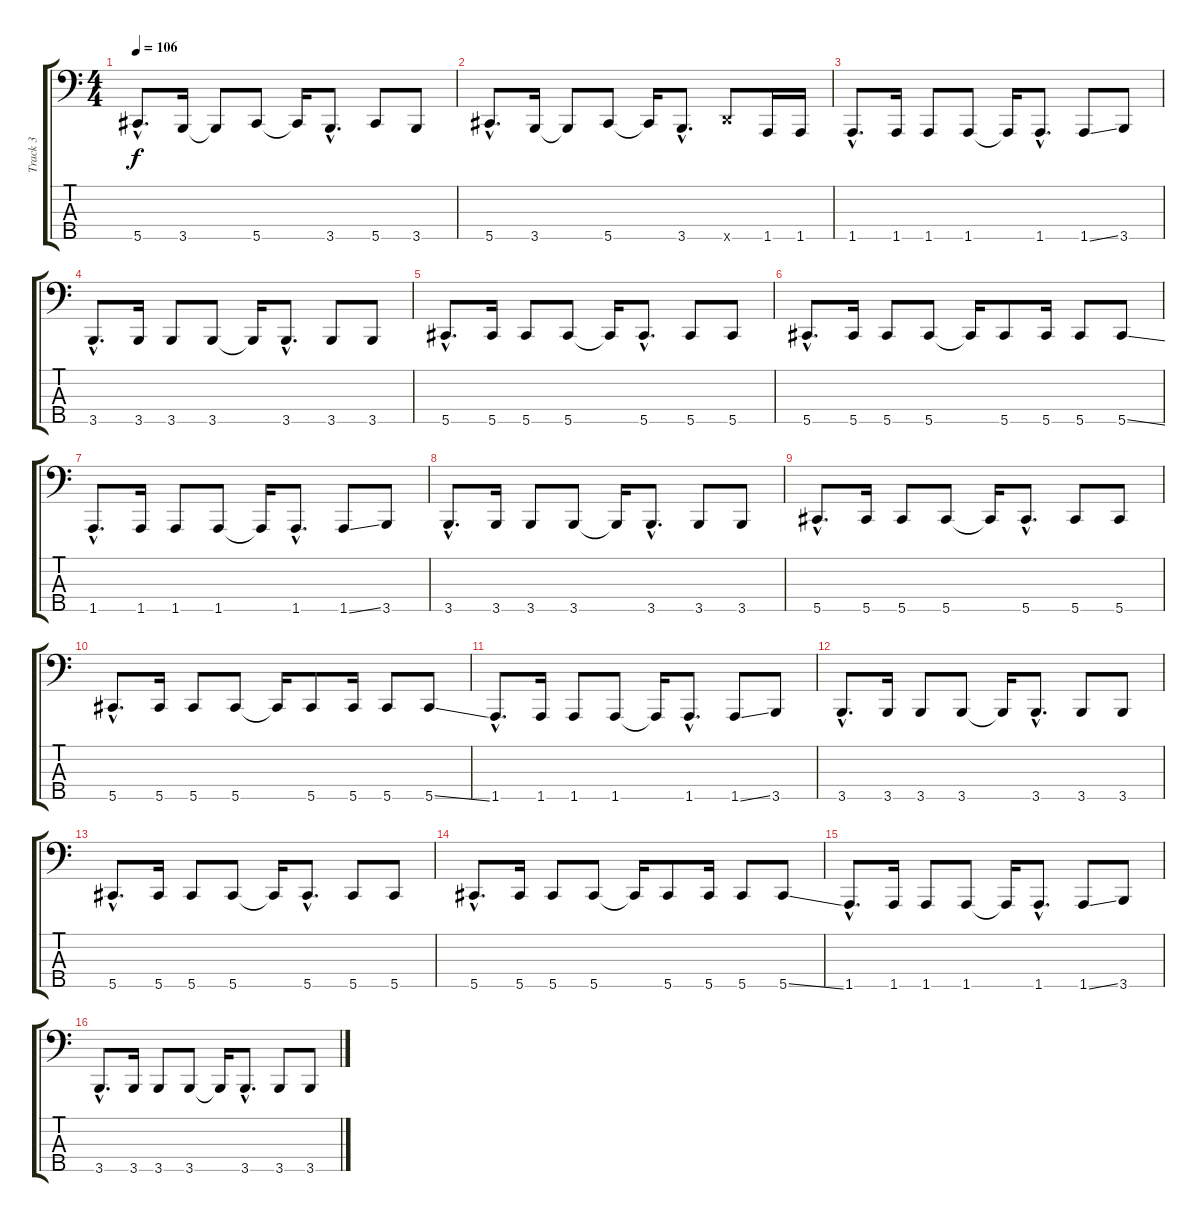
\track ("Track 3" "Track 3") {instrument electricbasspick}
\staff {score tabs}
\tuning (Gb2 Db2 Ab1 Db1 Ab0) {hide}
\ts (4 4)
\tempo 106
\clef f4
\ks c
5.5{hac}.8{d dy f} 3.5.16 3.5{t}.8 5.5.8 5.5{t}.16 3.5{hac}.8{d} 5.5.8 3.5.8 |
5.5{hac}.8{d} 3.5.16 3.5{t}.8 5.5.8 5.5{t}.16 3.5{hac}.8{d} 6.5{x}.8 1.5.16 1.5.16 |
1.5{hac}.8{d} 1.5.16 1.5.8 1.5.8 1.5{t}.16 1.5{hac}.8{d} 1.5{ss}.8 3.5.8 |
3.5{hac}.8{d} 3.5.16 3.5.8 3.5.8 3.5{t}.16 3.5{hac}.8{d} 3.5.8 3.5.8 |
5.5{hac}.8{d} 5.5.16 5.5.8 5.5.8 5.5{t}.16 5.5{hac}.8{d} 5.5.8 5.5.8 |
5.5{hac}.8{d} 5.5.16 5.5.8 5.5.8 5.5{t}.16 5.5.8 5.5.16 5.5.8 5.5{ss}.8 |
1.5{hac}.8{d} 1.5.16 1.5.8 1.5.8 1.5{t}.16 1.5{hac}.8{d} 1.5{ss}.8 3.5.8 |
3.5{hac}.8{d} 3.5.16 3.5.8 3.5.8 3.5{t}.16 3.5{hac}.8{d} 3.5.8 3.5.8 |
5.5{hac}.8{d} 5.5.16 5.5.8 5.5.8 5.5{t}.16 5.5{hac}.8{d} 5.5.8 5.5.8 |
5.5{hac}.8{d} 5.5.16 5.5.8 5.5.8 5.5{t}.16 5.5.8 5.5.16 5.5.8 5.5{ss}.8 |
1.5{hac}.8{d} 1.5.16 1.5.8 1.5.8 1.5{t}.16 1.5{hac}.8{d} 1.5{ss}.8 3.5.8 |
3.5{hac}.8{d} 3.5.16 3.5.8 3.5.8 3.5{t}.16 3.5{hac}.8{d} 3.5.8 3.5.8 |
5.5{hac}.8{d} 5.5.16 5.5.8 5.5.8 5.5{t}.16 5.5{hac}.8{d} 5.5.8 5.5.8 |
5.5{hac}.8{d} 5.5.16 5.5.8 5.5.8 5.5{t}.16 5.5.8 5.5.16 5.5.8 5.5{ss}.8 |
1.5{hac}.8{d} 1.5.16 1.5.8 1.5.8 1.5{t}.16 1.5{hac}.8{d} 1.5{ss}.8 3.5.8 |
3.5{hac}.8{d} 3.5.16 3.5.8 3.5.8 3.5{t}.16 3.5{hac}.8{d} 3.5.8 3.5.8
